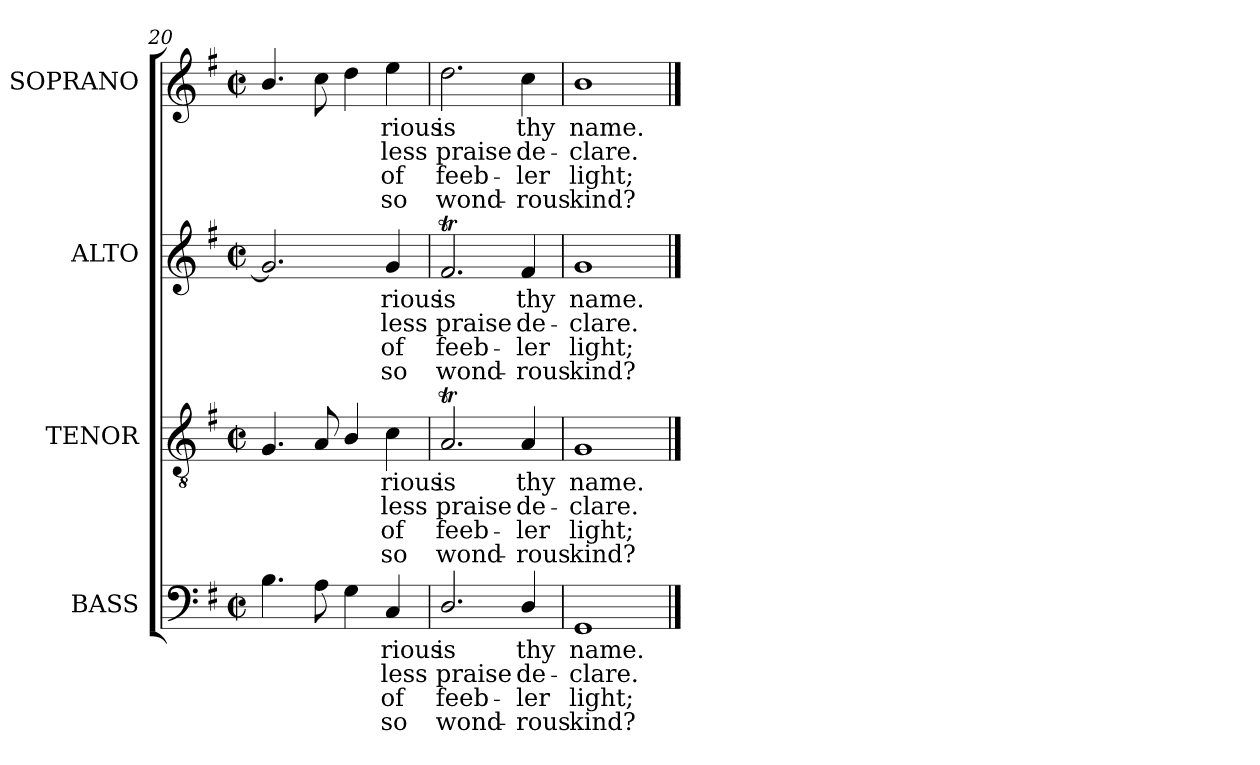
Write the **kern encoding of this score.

**kern	**text	**text	**text	**text	**kern	**text	**text	**text	**text	**kern	**text	**text	**text	**text	**kern	**text	**text	**text	**text
*part4	*part4	*part4	*part4	*part4	*part3	*part3	*part3	*part3	*part3	*part2	*part2	*part2	*part2	*part2	*part1	*part1	*part1	*part1	*part1
*staff4	*staff4	*staff4	*staff4	*staff4	*staff3	*staff3	*staff3	*staff3	*staff3	*staff2	*staff2	*staff2	*staff2	*staff2	*staff1	*staff1	*staff1	*staff1	*staff1
*I"BASS	*	*	*	*	*I"TENOR	*	*	*	*	*I"ALTO	*	*	*	*	*I"SOPRANO	*	*	*	*
*I'B.	*	*	*	*	*I'T.	*	*	*	*	*I'A.	*	*	*	*	*I'S.	*	*	*	*
*clefF4	*	*	*	*	*clefGv2	*	*	*	*	*clefG2	*	*	*	*	*clefG2	*	*	*	*
*	*	*	*	*	*ITrd7c12	*	*	*	*	*	*	*	*	*	*	*	*	*	*
*k[f#]	*	*	*	*	*k[f#]	*	*	*	*	*k[f#]	*	*	*	*	*k[f#]	*	*	*	*
*G:	*	*	*	*	*G:	*	*	*	*	*G:	*	*	*	*	*G:	*	*	*	*
*M2/2	*	*	*	*	*M2/2	*	*	*	*	*M2/2	*	*	*	*	*M2/2	*	*	*	*
*met(c|)	*	*	*	*	*met(c|)	*	*	*	*	*met(c|)	*	*	*	*	*met(c|)	*	*	*	*
=20	=20	=20	=20	=20	=20	=20	=20	=20	=20	=20	=20	=20	=20	=20	=20	=20	=20	=20	=20
4.Bi\	.	.	.	.	4.GGi/	.	.	.	.	2.gi/]	.	.	.	.	4.bi/	.	.	.	.
8Ai\	.	.	.	.	8AAi/	.	.	.	.	.	.	.	.	.	8cci\	.	.	.	.
4Gi\	.	.	.	.	4BBi/	.	.	.	.	.	.	.	.	.	4ddi\	.	.	.	.
!	!LO:LY:b:color=#000000	!LO:LY:b:color=#000000	!LO:LY:b:color=#000000	!LO:LY:b:color=#000000	!	!	!	!	!	!	!	!	!	!	!	!	!	!	!
!	!	!	!	!	!	!LO:LY:b:color=#000000	!LO:LY:b:color=#000000	!LO:LY:b:color=#000000	!LO:LY:b:color=#000000	!	!	!	!	!	!	!	!	!	!
!	!	!	!	!	!	!	!	!	!	!	!LO:LY:b:color=#000000	!LO:LY:b:color=#000000	!LO:LY:b:color=#000000	!LO:LY:b:color=#000000	!	!	!	!	!
!	!	!	!	!	!	!	!	!	!	!	!	!	!	!	!	!LO:LY:b:color=#000000	!LO:LY:b:color=#000000	!LO:LY:b:color=#000000	!LO:LY:b:color=#000000
4Ci/	-rious	-less	of	so	4Ci\	-rious	-less	of	so	4gi/	-rious	-less	of	so	4eei\	-rious	-less	of	so
=21	=21	=21	=21	=21	=21	=21	=21	=21	=21	=21	=21	=21	=21	=21	=21	=21	=21	=21	=21
!	!LO:LY:b:color=#000000	!LO:LY:b:color=#000000	!LO:LY:b:color=#000000	!LO:LY:b:color=#000000	!	!	!	!	!	!	!	!	!	!	!	!	!	!	!
!	!	!	!	!	!	!LO:LY:b:color=#000000	!LO:LY:b:color=#000000	!LO:LY:b:color=#000000	!LO:LY:b:color=#000000	!	!	!	!	!	!	!	!	!	!
!	!	!	!	!	!	!	!	!	!	!	!LO:LY:b:color=#000000	!LO:LY:b:color=#000000	!LO:LY:b:color=#000000	!LO:LY:b:color=#000000	!	!	!	!	!
!	!	!	!	!	!	!	!	!	!	!	!	!	!	!	!	!LO:LY:b:color=#000000	!LO:LY:b:color=#000000	!LO:LY:b:color=#000000	!LO:LY:b:color=#000000
2.Di/	is	praise	feeb-	-wond-	2.AATi/	is	praise	feeb-	-wond-	2.f#ti/	is	praise	feeb-	-wond-	2.ddi\	is	praise	feeb-	-wond-
!	!LO:LY:b:color=#000000	!LO:LY:b:color=#000000	!LO:LY:b:color=#000000	!LO:LY:b:color=#000000	!	!	!	!	!	!	!	!	!	!	!	!	!	!	!
!	!	!	!	!	!	!LO:LY:b:color=#000000	!LO:LY:b:color=#000000	!LO:LY:b:color=#000000	!LO:LY:b:color=#000000	!	!	!	!	!	!	!	!	!	!
!	!	!	!	!	!	!	!	!	!	!	!LO:LY:b:color=#000000	!LO:LY:b:color=#000000	!LO:LY:b:color=#000000	!LO:LY:b:color=#000000	!	!	!	!	!
!	!	!	!	!	!	!	!	!	!	!	!	!	!	!	!	!LO:LY:b:color=#000000	!LO:LY:b:color=#000000	!LO:LY:b:color=#000000	!LO:LY:b:color=#000000
4Di/	thy	de-	-ler	rous	4AAi/	thy	de-	-ler	rous	4f#i/	thy	de-	-ler	rous	4cci\	thy	de-	-ler	rous
=22	=22	=22	=22	=22	=22	=22	=22	=22	=22	=22	=22	=22	=22	=22	=22	=22	=22	=22	=22
!	!LO:LY:b:color=#000000	!LO:LY:b:color=#000000	!LO:LY:b:color=#000000	!LO:LY:b:color=#000000	!	!	!	!	!	!	!	!	!	!	!	!	!	!	!
!	!	!	!	!	!	!LO:LY:b:color=#000000	!LO:LY:b:color=#000000	!LO:LY:b:color=#000000	!LO:LY:b:color=#000000	!	!	!	!	!	!	!	!	!	!
!	!	!	!	!	!	!	!	!	!	!	!LO:LY:b:color=#000000	!LO:LY:b:color=#000000	!LO:LY:b:color=#000000	!LO:LY:b:color=#000000	!	!	!	!	!
!	!	!	!	!	!	!	!	!	!	!	!	!	!	!	!	!LO:LY:b:color=#000000	!LO:LY:b:color=#000000	!LO:LY:b:color=#000000	!LO:LY:b:color=#000000
1GGi	name.	-clare.	light;	kind?	1GGi	name.	-clare.	light;	kind?	1gi	name.	-clare.	light;	kind?	1bi	name.	-clare.	light;	kind?
==	==	==	==	==	==	==	==	==	==	==	==	==	==	==	==	==	==	==	==
*-	*-	*-	*-	*-	*-	*-	*-	*-	*-	*-	*-	*-	*-	*-	*-	*-	*-	*-	*-
